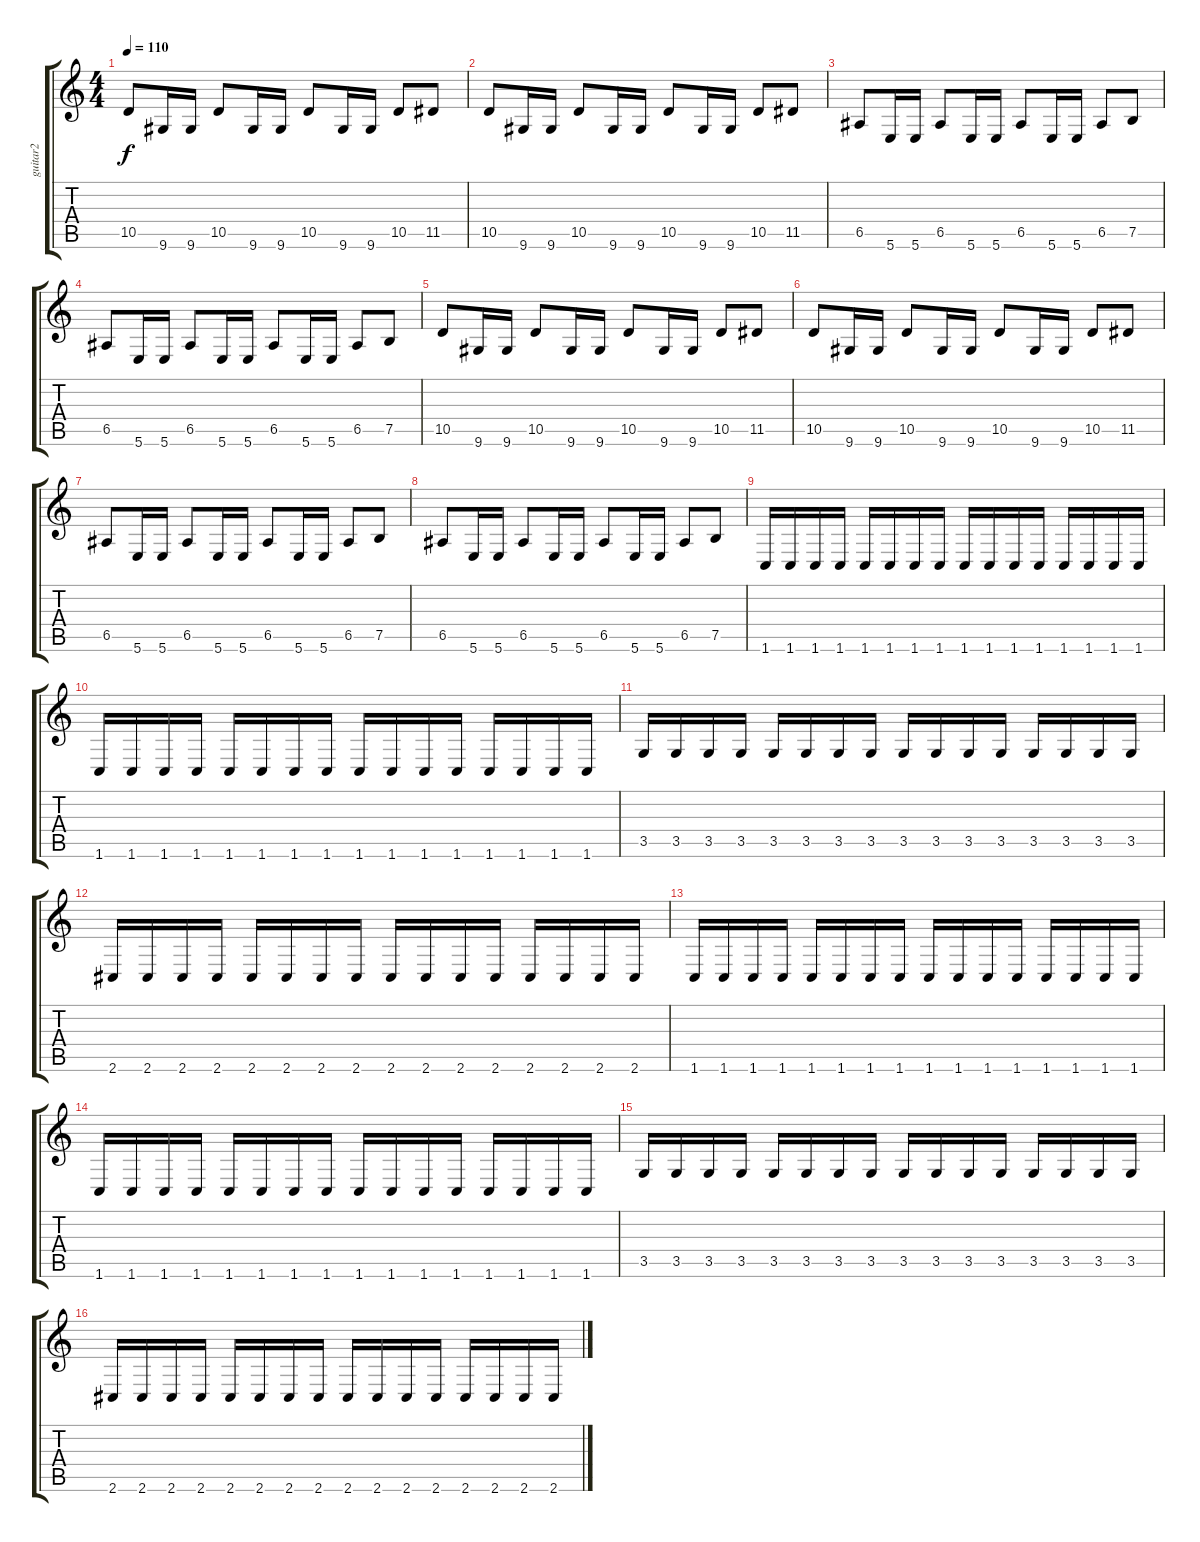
\track ("guitar2" "guitar2") {instrument distortionguitar}
\staff {score tabs}
\tuning (B3 Gb3 D3 A2 E2 B1) {hide}
\ts (4 4)
\tempo 110
\clef g2
\ks c
10.5.8{dy f} 9.6.16 9.6.16 10.5.8 9.6.16 9.6.16 10.5.8 9.6.16 9.6.16 10.5.8 11.5.8 |
10.5.8 9.6.16 9.6.16 10.5.8 9.6.16 9.6.16 10.5.8 9.6.16 9.6.16 10.5.8 11.5.8 |
6.5.8 5.6.16 5.6.16 6.5.8 5.6.16 5.6.16 6.5.8 5.6.16 5.6.16 6.5.8 7.5.8 |
6.5.8 5.6.16 5.6.16 6.5.8 5.6.16 5.6.16 6.5.8 5.6.16 5.6.16 6.5.8 7.5.8 |
10.5.8 9.6.16 9.6.16 10.5.8 9.6.16 9.6.16 10.5.8 9.6.16 9.6.16 10.5.8 11.5.8 |
10.5.8 9.6.16 9.6.16 10.5.8 9.6.16 9.6.16 10.5.8 9.6.16 9.6.16 10.5.8 11.5.8 |
6.5.8 5.6.16 5.6.16 6.5.8 5.6.16 5.6.16 6.5.8 5.6.16 5.6.16 6.5.8 7.5.8 |
6.5.8 5.6.16 5.6.16 6.5.8 5.6.16 5.6.16 6.5.8 5.6.16 5.6.16 6.5.8 7.5.8 |
1.6.16 1.6.16 1.6.16 1.6.16 1.6.16 1.6.16 1.6.16 1.6.16 1.6.16 1.6.16 1.6.16 1.6.16 1.6.16 1.6.16 1.6.16 1.6.16 |
1.6.16 1.6.16 1.6.16 1.6.16 1.6.16 1.6.16 1.6.16 1.6.16 1.6.16 1.6.16 1.6.16 1.6.16 1.6.16 1.6.16 1.6.16 1.6.16 |
3.5.16 3.5.16 3.5.16 3.5.16 3.5.16 3.5.16 3.5.16 3.5.16 3.5.16 3.5.16 3.5.16 3.5.16 3.5.16 3.5.16 3.5.16 3.5.16 |
2.6.16 2.6.16 2.6.16 2.6.16 2.6.16 2.6.16 2.6.16 2.6.16 2.6.16 2.6.16 2.6.16 2.6.16 2.6.16 2.6.16 2.6.16 2.6.16 |
1.6.16 1.6.16 1.6.16 1.6.16 1.6.16 1.6.16 1.6.16 1.6.16 1.6.16 1.6.16 1.6.16 1.6.16 1.6.16 1.6.16 1.6.16 1.6.16 |
1.6.16 1.6.16 1.6.16 1.6.16 1.6.16 1.6.16 1.6.16 1.6.16 1.6.16 1.6.16 1.6.16 1.6.16 1.6.16 1.6.16 1.6.16 1.6.16 |
3.5.16 3.5.16 3.5.16 3.5.16 3.5.16 3.5.16 3.5.16 3.5.16 3.5.16 3.5.16 3.5.16 3.5.16 3.5.16 3.5.16 3.5.16 3.5.16 |
2.6.16 2.6.16 2.6.16 2.6.16 2.6.16 2.6.16 2.6.16 2.6.16 2.6.16 2.6.16 2.6.16 2.6.16 2.6.16 2.6.16 2.6.16 2.6.16
